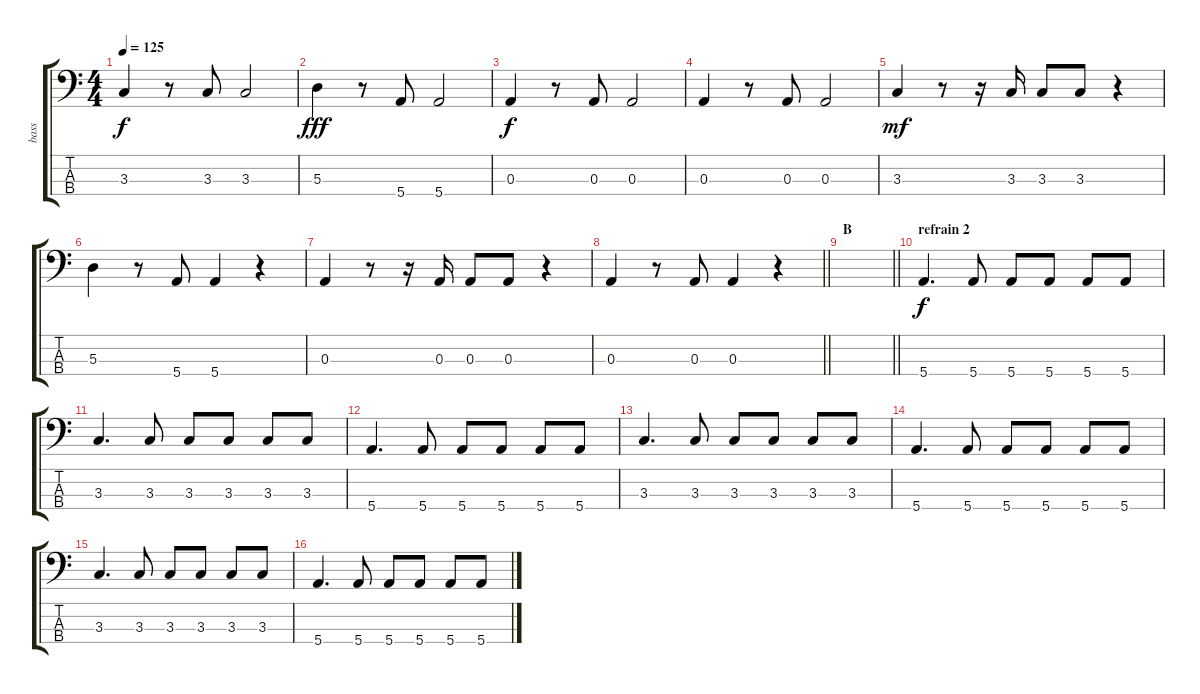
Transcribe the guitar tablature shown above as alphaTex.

\track ("bass" "bass") {instrument electricbassfinger}
\staff {score tabs}
\tuning (G2 D2 A1 E1) {hide}
\ts (4 4)
\tempo 125
\clef f4
\ks c
3.3.4{dy f} r.8 3.3.8 3.3.2 |
5.3.4{dy fff} r.8 5.4.8 5.4.2 |
0.3.4{dy f} r.8 0.3.8 0.3.2 |
0.3.4 r.8 0.3.8 0.3.2 |
3.3.4{dy mf} r.8 r.16 3.3.16 3.3.8 3.3.8 r.4 |
5.3.4 r.8 5.4.8 5.4.4 r.4 |
0.3.4 r.8 r.16 0.3.16 0.3.8 0.3.8 r.4 |
\barLineRight lightlight
0.3.4 r.8 0.3.8 0.3.4 r.4 |
\section ("" "B")
\barLineRight lightlight
|
\section ("" "refrain 2")
5.4.4{d dy f} 5.4.8 5.4.8 5.4.8 5.4.8 5.4.8 |
3.3.4{d} 3.3.8 3.3.8 3.3.8 3.3.8 3.3.8 |
5.4.4{d} 5.4.8 5.4.8 5.4.8 5.4.8 5.4.8 |
3.3.4{d} 3.3.8 3.3.8 3.3.8 3.3.8 3.3.8 |
5.4.4{d} 5.4.8 5.4.8 5.4.8 5.4.8 5.4.8 |
3.3.4{d} 3.3.8 3.3.8 3.3.8 3.3.8 3.3.8 |
5.4.4{d} 5.4.8 5.4.8 5.4.8 5.4.8 5.4.8
